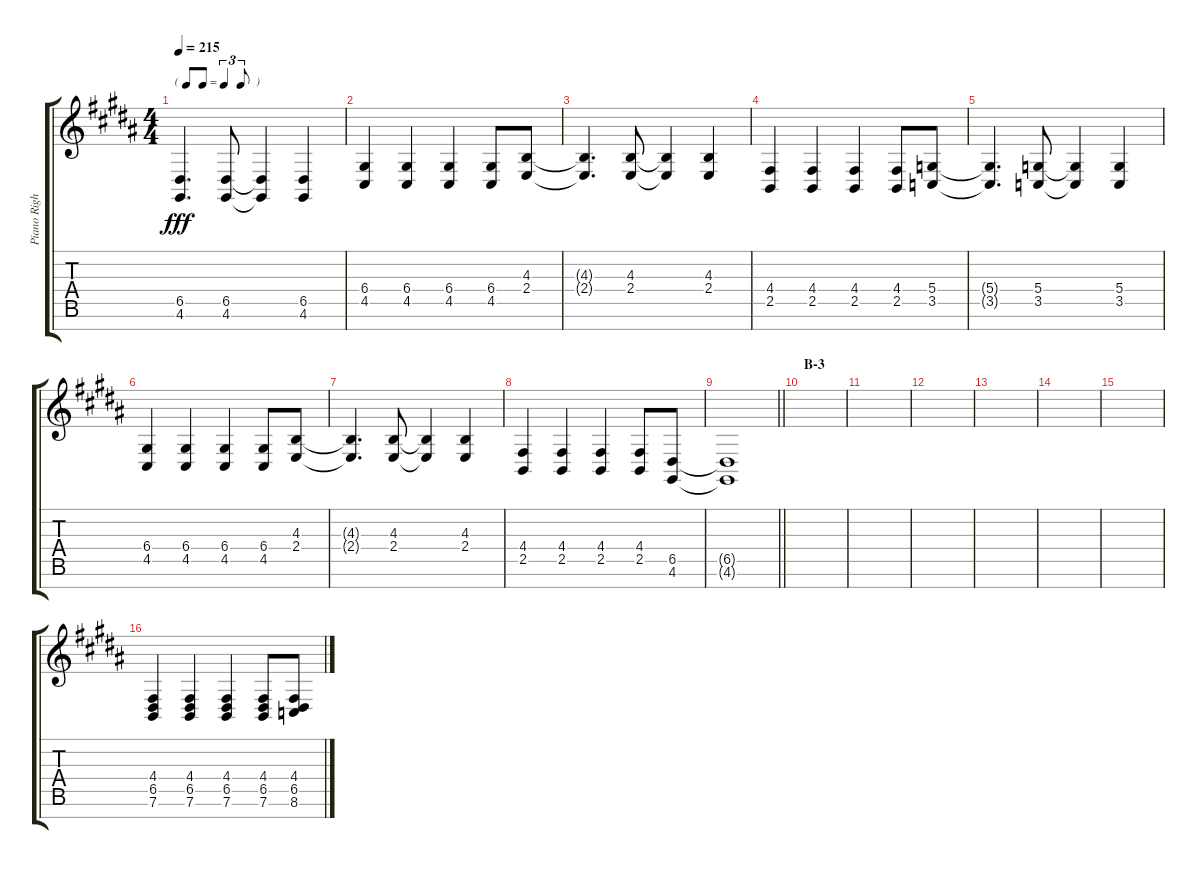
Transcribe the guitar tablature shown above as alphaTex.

\track ("Piano Right (Kotobuki Tsumugi)" "Piano Righ") {instrument acousticgrandpiano}
\staff {score tabs}
\tuning (E4 B3 G3 D3 A2 E2 B1) {hide}
\ts (4 4)
\tf triplet8th
\tempo 215
\clef g2
\ks b
(6.5{t} 4.6{t}).4{d dy fff} (6.5 4.6).8 (6.5{t} 4.6{t}).4 (6.5 4.6).4 |
(6.4 4.5).4 (6.4 4.5).4 (6.4 4.5).4 (6.4 4.5).8 (4.3 2.4).8 |
(4.3{t} 2.4{t}).4{d} (4.3 2.4).8 (4.3{t} 2.4{t}).4 (4.3 2.4).4 |
(4.4 2.5).4 (4.4 2.5).4 (4.4 2.5).4 (4.4 2.5).8 (5.4 3.5).8 |
(5.4{t} 3.5{t}).4{d} (5.4 3.5).8 (5.4{t} 3.5{t}).4 (5.4 3.5).4 |
(6.4 4.5).4 (6.4 4.5).4 (6.4 4.5).4 (6.4 4.5).8 (4.3 2.4).8 |
(4.3{t} 2.4{t}).4{d} (4.3 2.4).8 (4.3{t} 2.4{t}).4 (4.3 2.4).4 |
(4.4 2.5).4 (4.4 2.5).4 (4.4 2.5).4 (4.4 2.5).8 (6.5 4.6).8 |
\barLineRight lightlight
(6.5{t} 4.6{t}).1 |
\section ("" "B-3")
|
|
|
|
|
|
(4.4 6.5 7.6).4 (4.4 6.5 7.6).4 (4.4 6.5 7.6).4 (4.4 6.5 7.6).8 (4.4 6.5 8.6).8
